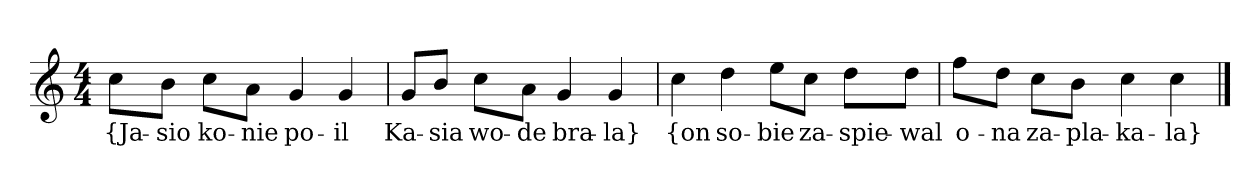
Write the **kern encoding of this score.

**kern	**text
*part1	*part1
*staff1	*staff1
*clefG2	*
*k[]	*
*C:	*
*M4/4	*
=	=
8cc\L	{Ja-
8b\J	-sio
8cc\L	ko-
8a\J	-nie
4g	po-
4g	-il
=2	=2
8g/L	Ka-
8b/J	-sia
8cc\L	wo-
8a\J	-de
4g	bra-
4g	-la}
=3y	=3y
4cc	{on
4dd	so-
8ee\L	-bie
8cc\J	za-
8dd\L	-spie-
8dd\J	-wal
=4	=4
8ff\L	o-
8dd\J	-na
8cc\L	za-
8b\J	-pla-
4cc	-ka-
4cc	-la}
==	==
*-	*-
